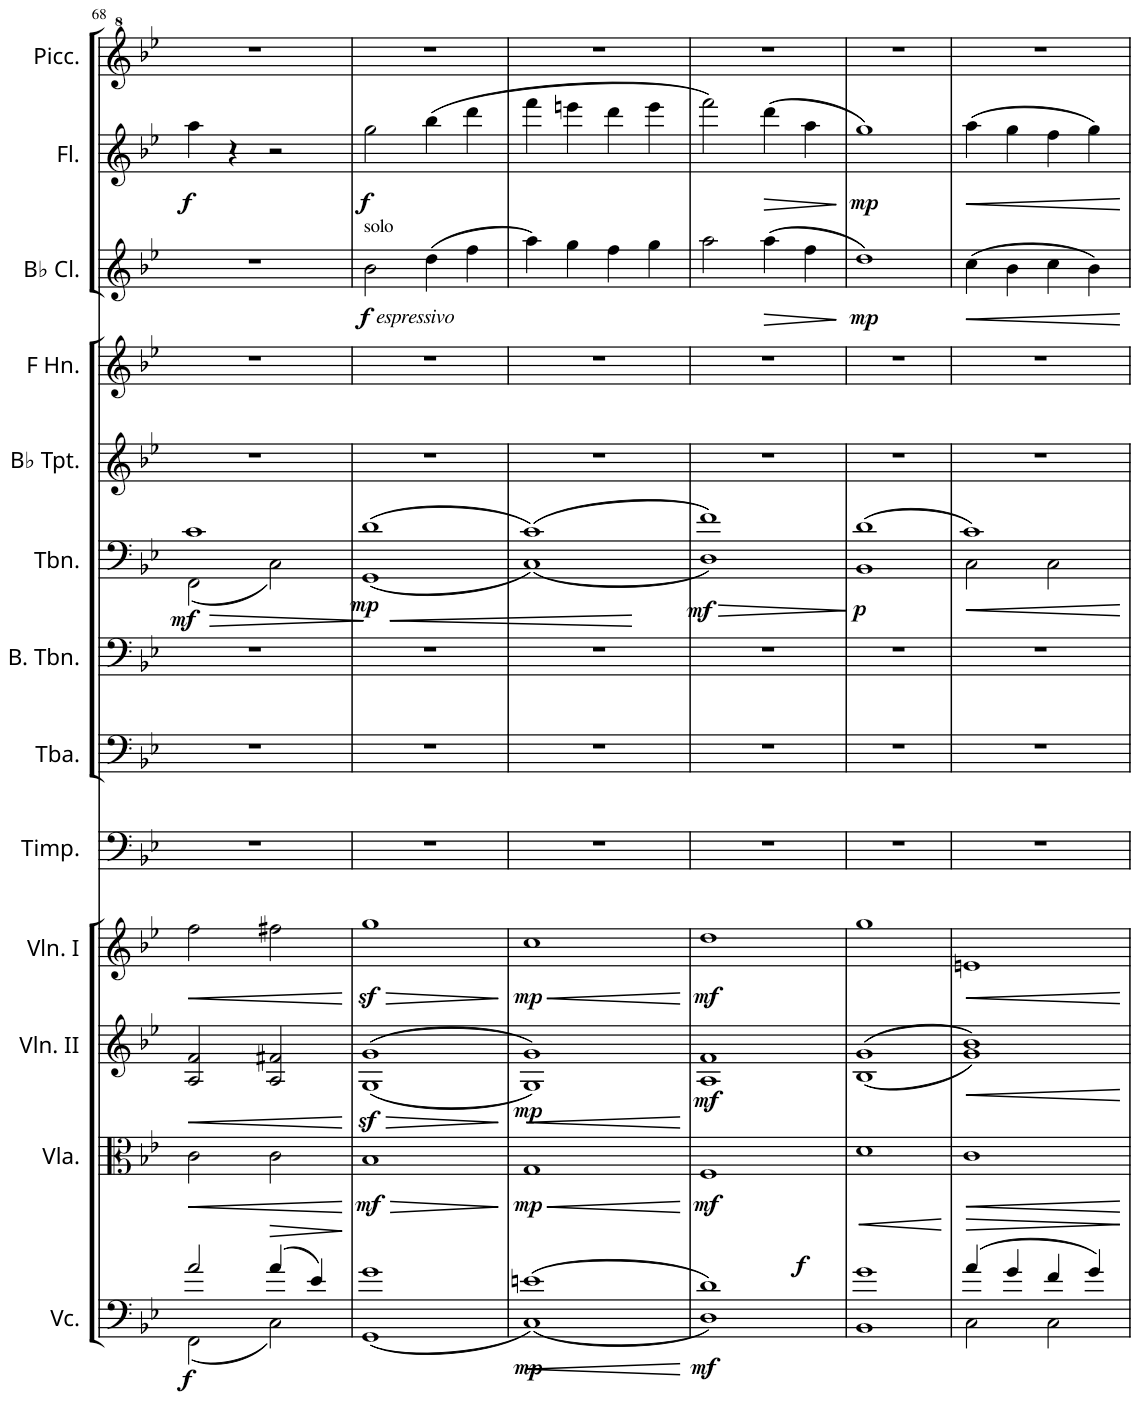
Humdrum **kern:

**kern	**dynam	**kern	**dynam	**kern	**dynam	**kern	**dynam	**kern	**kern	**kern	**kern	**dynam	**kern	**kern	**kern	**dynam	**kern	**dynam	**kern	**dynam	**kern
*part14	*part14	*part13	*part13	*part12	*part12	*part11	*part11	*part10	*part9	*part8	*part7	*part7	*part6	*part5	*part4	*part4	*part3	*part3	*part2	*part2	*part1
*staff14	*staff14	*staff13	*staff13	*staff12	*staff12	*staff11	*staff11	*staff10	*staff9	*staff8	*staff7	*staff7	*staff6	*staff5	*staff4	*staff4	*staff3	*staff3	*staff2	*staff2	*staff1
*I"Violoncello	*	*I"Viola	*	*I"Violin II	*	*I"Violin I	*	*I"Timpani	*I"Tuba	*I"Bass Trombone	*I"Trombone	*	*I"Bb Trumpet	*I"Horn in F	*I"Bassoon	*	*I"Bb Clarinet	*	*I"Flute	*	*I"Piccolo
*I'Vc.	*	*I'Vla.	*	*I'Vln. II	*	*I'Vln. I	*	*I'Timp.	*I'Tba.	*I'B. Tbn.	*I'Tbn.	*	*I'Bb Tpt.	*	*I'Bsn.	*	*I'Bb Cl.	*	*I'Fl.	*	*I'Picc.
!!LO:PB:g=z
*clefF4	*	*clefC3	*	*clefG2	*	*clefG2	*	*clefF4	*clefF4	*clefF4	*clefF4	*	*clefG2	*clefG2	*clefF4	*	*clefG2	*	*clefG2	*	*clefG^2
*	*	*	*	*	*	*	*	*	*	*	*	*	*ITrd1c2	*ITrd4c7	*	*	*ITrd1c2	*	*	*	*ITrd-7c-12
*k[b-e-]	*	*k[b-e-]	*	*k[b-e-]	*	*k[b-e-]	*	*k[b-e-]	*k[b-e-]	*k[b-e-]	*k[b-e-]	*	*k[b-e-]	*k[b-e-]	*k[b-e-]	*	*k[b-e-]	*	*k[b-e-]	*	*k[b-e-]
*M4/4	*	*M4/4	*	*M4/4	*	*M4/4	*	*M4/4	*M4/4	*M4/4	*M4/4	*	*M4/4	*M4/4	*M4/4	*	*M4/4	*	*M4/4	*	*M4/4
=68	=68	=68	=68	=68	=68	=68	=68	=68	=68	=68	=68	=68	=68	=68	=68	=68	=68	=68	=68	=68	=68
*^	*	*	*	*	*	*	*	*	*	*	*	*	*	*	*	*	*	*	*	*	*
!	!	!LO:DY:b	!	!LO:HP:b	!	!LO:HP:b	!	!LO:HP:b	!	!	!	!	!LO:HP:b	!	!	!	!LO:HP:b	!	!	!	!	!
*	*	*	*	*	*	*	*	*	*	*	*	*^	*	*	*	*	*	*	*	*	*	*
!	!	!	!	!	!	!	!	!	!	!	!	!	!	!LO:DY:n=1:b	!	!	!	!LO:DY:n=1:b	!	!	!	!LO:DY:b	!
2a/	(2FF\	f	2c\	<	2A/ 2f/	<	2ff\	<	1r	1r	1r	1c	(2FF\	> mf	1r	1r	(1C	> mf	1r	.	4aa\	f	1r
.	.	.	.	.	.	.	.	.	.	.	.	.	.	.	.	.	.	.	.	.	4r	.	.
!	!	!LO:HP:b	!	!	!	!	!	!	!	!	!	!	!	!	!	!	!	!	!	!	!	!	!
(4a/	2C\)	>	2c\	.	2A/ 2f#X/	.	2ff#X\	.	.	.	.	.	2C\)	.	.	.	.	.	.	.	2r	.	.
4e-/)	.	.	.	.	.	.	.	.	.	.	.	.	.	.	.	.	.	.	.	.	.	.	.
*v	*v	*	*	*	*	*	*	*	*	*	*	*v	*v	*	*	*	*	*	*	*	*	*	*
.	.	.	.	.	.	.	.	.	.	.	.	]	.	.	.	]	.	.	.	.	.
=69	=69	=69	=69	=69	=69	=69	=69	=69	=69	=69	=69	=69	=69	=69	=69	=69	=69	=69	=69	=69	=69
*^	*	*	*	*	*	*	*	*	*	*	*	*	*	*	*	*	*	*	*	*	*
!	!	!	!	!	!	!	!	!	!	!	!	!	!	!	!	!	!	!LO:TX:a:t=solo	!	!	!	!
!	!	!	!	!	!	!	!	!	!	!	!	!	!	!	!	!	!	!LO:TX:b:i:t=espressivo	!	!	!	!
!	!	!	!	!LO:HP:b	!	!LO:HP:b	!	!LO:HP:b	!	!	!	!	!LO:HP:b	!	!	!	!LO:HP:b	!	!	!	!	!
*	*	*	*	*	*^	*	*	*	*	*	*	*^	*	*	*	*	*	*	*	*	*	*
!	!	!	!	!LO:DY:n=1:b	!	!	!LO:DY:n=1:b	!	!	!	!	!	!	!	!LO:DY:n=1:b	!	!	!	!LO:DY:n=1:b	!	!LO:DY:b	!	!LO:DY:b	!
1g	(1GG	.	1B-	> mf	(1g	(1G	> sf	1ggz<	>	1r	1r	1r	(1d	(1GG	< mp	1r	1r	1D)	< mp	2b-\	f	2gg\	f	1r
.	.	.	.	.	.	.	.	.	.	.	.	.	.	.	.	.	.	.	.	(4dd\	.	(4bb-\	.	.
.	.	.	.	.	.	.	.	.	.	.	.	.	.	.	.	.	.	.	.	4ff\	.	4ddd\	.	.
*v	*v	*	*	*	*v	*v	*	*	*	*	*	*	*v	*v	*	*	*	*	*	*	*	*	*	*
.	.	.	[	.	[	.	[	.	.	.	.	[	.	.	.	[	.	.	.	.	.
=70	=70	=70	=70	=70	=70	=70	=70	=70	=70	=70	=70	=70	=70	=70	=70	=70	=70	=70	=70	=70	=70
!	!LO:HP:b	!	!LO:HP:b	!	!LO:HP:b	!	!LO:HP:b	!	!	!	!	!	!	!	!	!	!	!	!	!	!
*^	*	*	*	*^	*	*	*	*	*	*	*^	*	*	*	*	*	*	*	*	*	*
!	!	!LO:DY:n=1:b	!	!LO:DY:n=1:b	!	!	!LO:DY:n=1:b	!	!LO:DY:n=1:b	!	!	!	!	!	!	!	!	!	!	!	!	!	!	!
(1en	(1C)	< mp	1G	< mp	1g)	1G)	< mp	1cc	< mp	1r	1r	1r	(1c)	(1C)	.	1r	1r	(1C	.	4aa\)	.	4fff\	.	1r
.	.	.	.	.	.	.	.	.	.	.	.	.	.	.	.	.	.	.	.	4gg\	.	4eeen\	.	.
.	.	.	.	.	.	.	.	.	.	.	.	.	.	.	.	.	.	.	.	4ff\	.	4ddd\	.	.
.	.	.	.	.	.	.	.	.	.	.	.	.	.	.	.	.	.	.	.	4gg\	.	4eee\	.	.
*v	*v	*	*	*	*v	*v	*	*	*	*	*	*	*v	*v	*	*	*	*	*	*	*	*	*	*
.	]	.	]	.	]	.	]	.	.	.	.	.	.	.	.	.	.	.	.	.	.
=71	=71	=71	=71	=71	=71	=71	=71	=71	=71	=71	=71	=71	=71	=71	=71	=71	=71	=71	=71	=71	=71
*^	*	*	*	*^	*	*	*	*	*	*	*	*	*	*	*	*	*	*	*	*	*
!	!	!LO:DY:a	!	!	!	!	!	!	!	!	!	!	!	!LO:HP:b	!	!	!	!LO:HP:b	!	!	!	!	!
*	*	*	*	*	*	*	*	*	*	*	*	*	*^	*	*	*	*	*	*	*	*	*	*
!	!	!LO:DY:n=1:b	!	!LO:DY:b	!	!	!LO:DY:b	!	!LO:DY:b	!	!	!	!	!	!LO:DY:n=1:b	!	!	!	!LO:DY:n=1:b	!	!	!	!	!
1d)	1D)	f mf	1F	mf	1f	1A	mf	1dd	mf	1r	1r	1r	1f)	1D)	> mf	1r	1r	1F)	> mf	2aa\	.	2fff\)	.	1r
!	!	!	!	!	!	!	!	!	!	!	!	!	!	!	!	!	!	!	!	!	!LO:HP:b	!	!LO:HP:b	!
.	.	.	.	.	.	.	.	.	.	.	.	.	.	.	.	.	.	.	.	(4aa\	>	(4ddd\	>	.
.	.	.	.	.	.	.	.	.	.	.	.	.	.	.	.	.	.	.	.	4ff\	.	4aa\	.	.
*v	*v	*	*	*	*v	*v	*	*	*	*	*	*	*v	*v	*	*	*	*	*	*	*	*	*	*
.	.	.	.	.	.	.	.	.	.	.	.	]	.	.	.	]	.	]	.	]	.
=72	=72	=72	=72	=72	=72	=72	=72	=72	=72	=72	=72	=72	=72	=72	=72	=72	=72	=72	=72	=72	=72
!	!LO:HP:b	!	!	!	!	!	!	!	!	!	!	!LO:DY:b	!	!	!	!LO:DY:b	!	!LO:DY:b	!	!LO:DY:b	!
*^	*	*	*	*^	*	*	*	*	*	*	*^	*	*	*	*	*	*	*	*	*	*
1g	1BB-	<	1d	.	(1g	(1B-	.	1gg	.	1r	1r	1r	(1d	1BB-	p	1r	1r	(1D	p	1dd)	mp	1gg)	mp	1r
*v	*v	*	*	*	*v	*v	*	*	*	*	*	*	*v	*v	*	*	*	*	*	*	*	*	*	*
.	[	.	.	.	.	.	.	.	.	.	.	.	.	.	.	.	.	.	.	.	.
=73	=73	=73	=73	=73	=73	=73	=73	=73	=73	=73	=73	=73	=73	=73	=73	=73	=73	=73	=73	=73	=73
*^	*	*	*	*^	*	*	*	*	*	*	*	*	*	*	*	*	*	*	*	*	*
!	!	!	!	!	!	!	!	!	!	!	!	!	!	!LO:HP:b	!	!	!	!LO:HP:b	!	!LO:HP:b	!	!LO:HP:b	!
*	*	*	*	*	*	*	*	*	*	*	*	*	*^	*	*	*	*	*	*	*	*	*	*
(4a/	2C\	.	1c	.	1b-)	1g)	.	1en	.	1r	1r	1r	1c)	2C\	<	1r	1r	1C)	<	(4cc\	<	(4aa\	<	1r
4g/	.	.	.	.	.	.	.	.	.	.	.	.	.	.	.	.	.	.	.	4b-\	.	4gg\	.	.
4f/	2C\	.	.	.	.	.	.	.	.	.	.	.	.	2C\	.	.	.	.	.	4cc\	.	4ff\	.	.
4g/)	.	.	.	.	.	.	.	.	.	.	.	.	.	.	.	.	.	.	.	4b-\)	.	4gg\)	.	.
*v	*v	*	*	*	*v	*v	*	*	*	*	*	*	*v	*v	*	*	*	*	*	*	*	*	*	*
.	[	.	[	.	[	.	[	.	.	.	.	[	.	.	.	[	.	[	.	[	.
=	=	=	=	=	=	=	=	=	=	=	=	=	=	=	=	=	=	=	=	=	=
*-	*-	*-	*-	*-	*-	*-	*-	*-	*-	*-	*-	*-	*-	*-	*-	*-	*-	*-	*-	*-	*-
